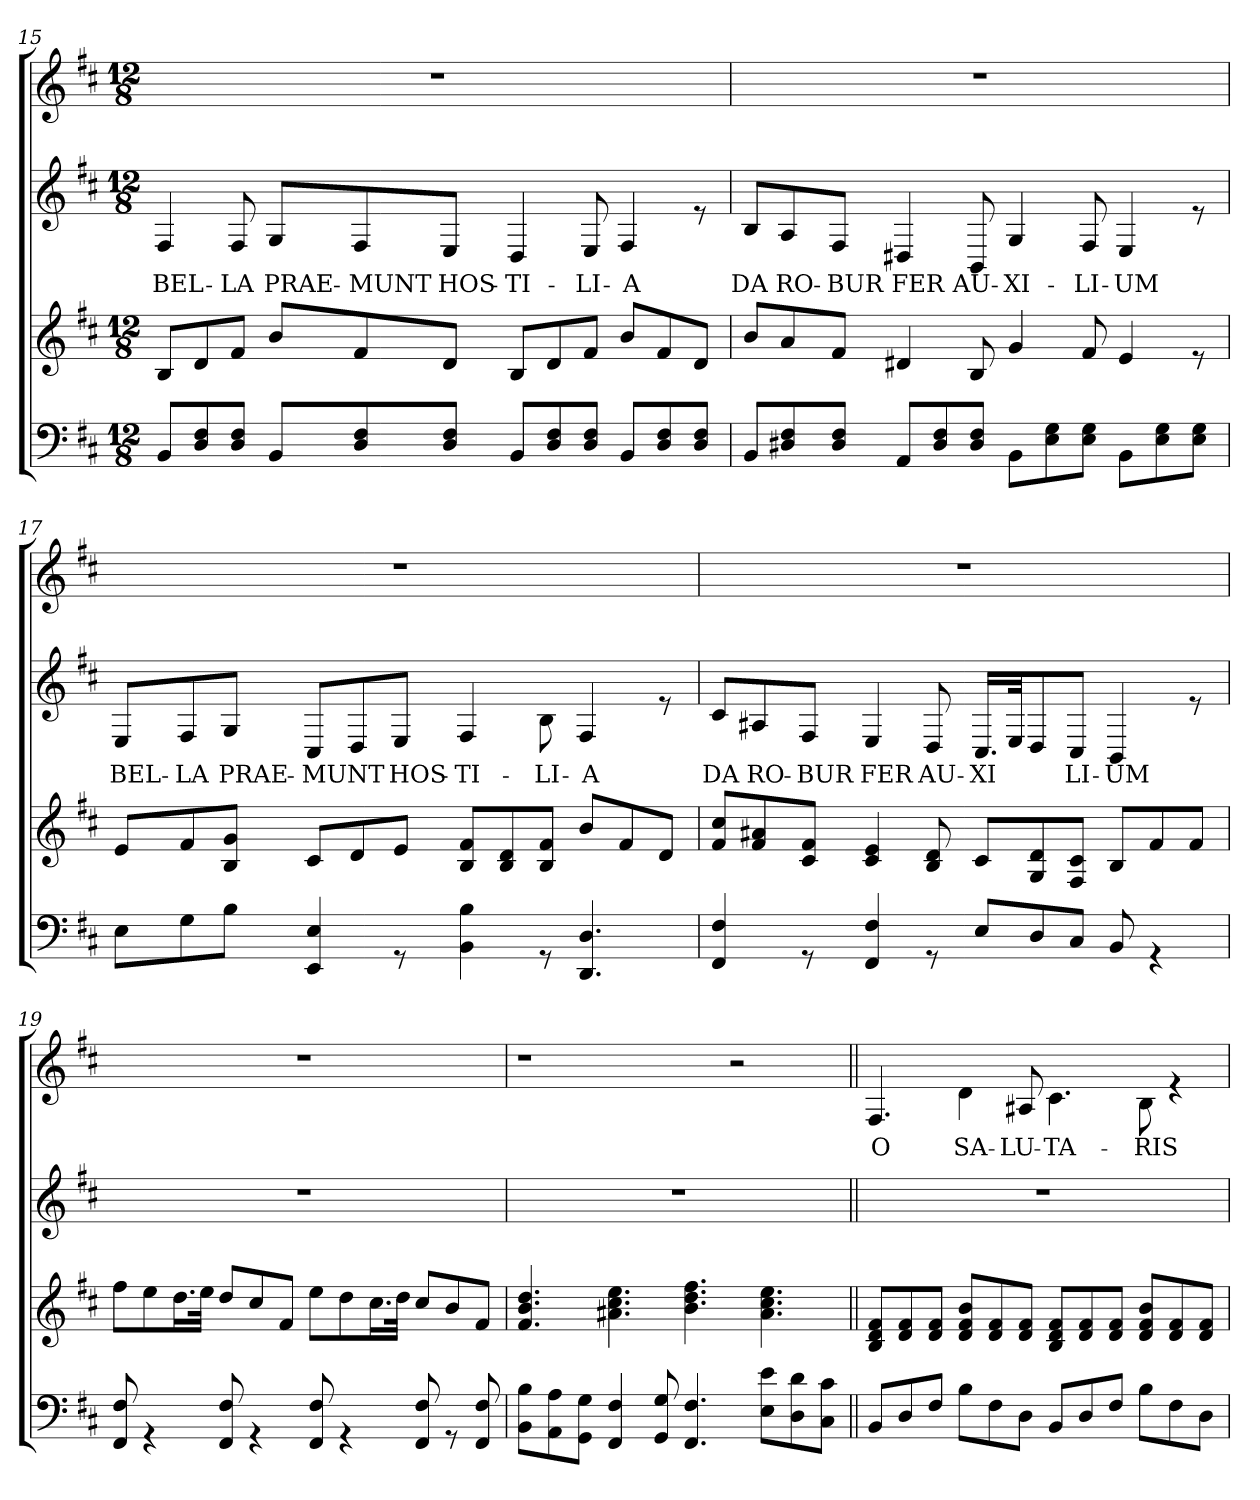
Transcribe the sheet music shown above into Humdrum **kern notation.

**kern	**kern	**kern	**text	**kern	**text
*part4	*part3	*part2	*part2	*part1	*part1
*staff4	*staff3	*staff2	*staff2	*staff1	*staff1
!!LO:LB:g=z
*clefF4	*clefG2	*clefG2	*	*clefG2	*
*	*	*ITrd-7c-12	*	*ITrd-7c-12	*
*k[f#c#]	*k[f#c#]	*k[f#c#]	*	*k[f#c#]	*
*D:	*D:	*D:	*	*D:	*
*M12/8	*M12/8	*M12/8	*	*M12/8	*
=15	=15	=15	=15	=15	=15
!	!	!	!LO:LY:b	!LO:N:vis=1	!
8BB/L	8B/L	4f#/	BEL-	1.r	.
8D/ 8F#/	8d/	.	.	.	.
!	!	!	!LO:LY:b	!	!
8D/ 8F#/J	8f#/J	8f#/	-LA	.	.
!	!	!	!LO:LY:b	!	!
8BB/L	8b/L	8g/L	PRAE-	.	.
!	!	!	!LO:LY:b	!	!
8D/ 8F#/	8f#/	8f#/	-MUNT	.	.
!	!	!	!LO:LY:b	!	!
8D/ 8F#/J	8d/J	8e/J	HOS-	.	.
!	!	!	!LO:LY:b	!	!
8BB/L	8B/L	4d/	-TI-	.	.
8D/ 8F#/	8d/	.	.	.	.
!	!	!	!LO:LY:b	!	!
8D/ 8F#/J	8f#/J	8e/	-LI-	.	.
!	!	!	!LO:LY:b	!	!
8BB/L	8b/L	4f#/	-A	.	.
8D/ 8F#/	8f#/	.	.	.	.
8D/ 8F#/J	8d/J	8re	.	.	.
=16	=16	=16	=16	=16	=16
!	!	!	!LO:LY:b	!LO:N:vis=1	!
8BB/L	8b/L	8b/L	DA	1.r	.
!	!	!	!LO:LY:b	!	!
8D#X/ 8F#/	8a/	8a/	RO-	.	.
!	!	!	!LO:LY:b	!	!
8D#/ 8F#/J	8f#/J	8f#/J	-BUR	.	.
!	!	!	!LO:LY:b	!	!
8AA/L	4d#X/	4d#X/	FER	.	.
8D#/ 8F#/	.	.	.	.	.
!	!	!	!LO:LY:b	!	!
8D#/ 8F#/J	8B/	8B/	AU-	.	.
!	!	!	!LO:LY:b	!	!
8BB\L	4g/	4g/	-XI-	.	.
8E\ 8G\	.	.	.	.	.
!	!	!	!LO:LY:b	!	!
8E\ 8G\J	8f#/	8f#/	-LI-	.	.
!	!	!	!LO:LY:b	!	!
8BB\L	4e/	4e/	-UM	.	.
8E\ 8G\	.	.	.	.	.
8E\ 8G\J	8re	8re	.	.	.
!!LO:LB:g=z
=17	=17	=17	=17	=17	=17
!	!	!	!LO:LY:b	!LO:N:vis=1	!
8E\L	8e/L	8e/L	BEL-	1.r	.
!	!	!	!LO:LY:b	!	!
8G\	8f#/	8f#/	-LA	.	.
!	!	!	!LO:LY:b	!	!
8B\J	8B/ 8g/J	8g/J	PRAE-	.	.
!	!	!	!LO:LY:b	!	!
4EE/ 4E/	8c#/L	8c#/L	-MUNT	.	.
.	8d/	8d/	.	.	.
!	!	!	!LO:LY:b	!	!
8rGG	8e/J	8e/J	HOS-	.	.
!	!	!	!LO:LY:b	!	!
4BB\ 4B\	8B/ 8f#/L	4f#/	-TI-	.	.
.	8B/ 8d/	.	.	.	.
!	!	!	!LO:LY:b	!	!
8rGG	8B/ 8f#/J	8b\	-LI-	.	.
!	!	!	!LO:LY:b	!	!
4.DD/ 4.D/	8b/L	4f#/	-A	.	.
.	8f#/	.	.	.	.
.	8d/J	8re	.	.	.
=18	=18	=18	=18	=18	=18
!	!	!	!LO:LY:b	!LO:N:vis=1	!
4FF#/ 4F#/	8f#/ 8cc#/L	8cc#/L	DA	1.r	.
!	!	!	!LO:LY:b	!	!
.	8f#/ 8a#X/	8a#X/	RO-	.	.
!	!	!	!LO:LY:b	!	!
8rGG	8c#/ 8f#/J	8f#/J	-BUR	.	.
!	!	!	!LO:LY:b	!	!
4FF#/ 4F#/	4c#/ 4e/	4e/	FER	.	.
!	!	!	!LO:LY:b	!	!
8rGG	8B/ 8d/	8d/	AU-	.	.
!	!	!	!LO:LY:b	!	!
8E/L	8c#/L	16.c#/LL	-XI	.	.
.	.	32e/Jk	.	.	.
8D/	8G/ 8d/	8d/	.	.	.
!	!	!	!LO:LY:b	!	!
8C#/J	8F#/ 8c#/J	8c#/J	LI-	.	.
!	!	!	!LO:LY:b	!	!
8BB/	8B/L	4B/	-UM	.	.
4rGG	8f#/	.	.	.	.
.	8f#/J	8re	.	.	.
!!LO:LB:g=z
=19	=19	=19	=19	=19	=19
!	!	!LO:N:vis=1	!	!LO:N:vis=1	!
8FF#/ 8F#/	8ff#\L	1.r	.	1.r	.
4rGG	8ee\	.	.	.	.
.	16.dd\L	.	.	.	.
.	32ee\JJk	.	.	.	.
8FF#/ 8F#/	8dd/L	.	.	.	.
4rGG	8cc#/	.	.	.	.
.	8f#/J	.	.	.	.
8FF#/ 8F#/	8ee\L	.	.	.	.
4rGG	8dd\	.	.	.	.
.	16.cc#\L	.	.	.	.
.	32dd\JJk	.	.	.	.
8FF#/ 8F#/	8cc#/L	.	.	.	.
8rGG	8b/	.	.	.	.
8FF#/ 8F#/	8f#/J	.	.	.	.
=20	=20	=20	=20	=20	=20
!	!	!LO:N:vis=1	!	!	!
8BB\ 8B\L	4.f#/ 4.b/ 4.dd/	1.r	.	1r	.
8AA\ 8A\	.	.	.	.	.
8GG\ 8G\J	.	.	.	.	.
4FF#/ 4F#/	4.a#X\ 4.cc#\ 4.ee\	.	.	.	.
8GG/ 8G/	.	.	.	.	.
4.FF#/ 4.F#/	4.b\ 4.dd\ 4.ff#\	.	.	.	.
.	.	.	.	2r	.
8E\ 8e\L	4.a#\ 4.cc#\ 4.ee\	.	.	.	.
8D\ 8d\	.	.	.	.	.
8C#\ 8c#\J	.	.	.	.	.
!!LO:PB:g=z
=21||	=21||	=21||	=21||	=21||	=21||
!	!	!LO:N:vis=1	!	!	!LO:LY:b
8BB/L	8B/ 8d/ 8f#/L	1.r	.	4.f#/	O
8D/	8d/ 8f#/	.	.	.	.
8F#/J	8d/ 8f#/J	.	.	.	.
!	!	!	!	!	!LO:LY:b
8B\L	8d/ 8f#/ 8b/L	.	.	4dd\	SA-
8F#\	8d/ 8f#/	.	.	.	.
!	!	!	!	!	!LO:LY:b
8D\J	8d/ 8f#/J	.	.	8a#X/	-LU-
!	!	!	!	!	!LO:LY:b
8BB/L	8B/ 8d/ 8f#/L	.	.	4.cc#\	-TA-
8D/	8d/ 8f#/	.	.	.	.
8F#/J	8d/ 8f#/J	.	.	.	.
!	!	!	!	!	!LO:LY:b
8B\L	8d/ 8f#/ 8b/L	.	.	8b\	-RIS
8F#\	8d/ 8f#/	.	.	4re	.
8D\J	8d/ 8f#/J	.	.	.	.
=	=	=	=	=	=
*-	*-	*-	*-	*-	*-
